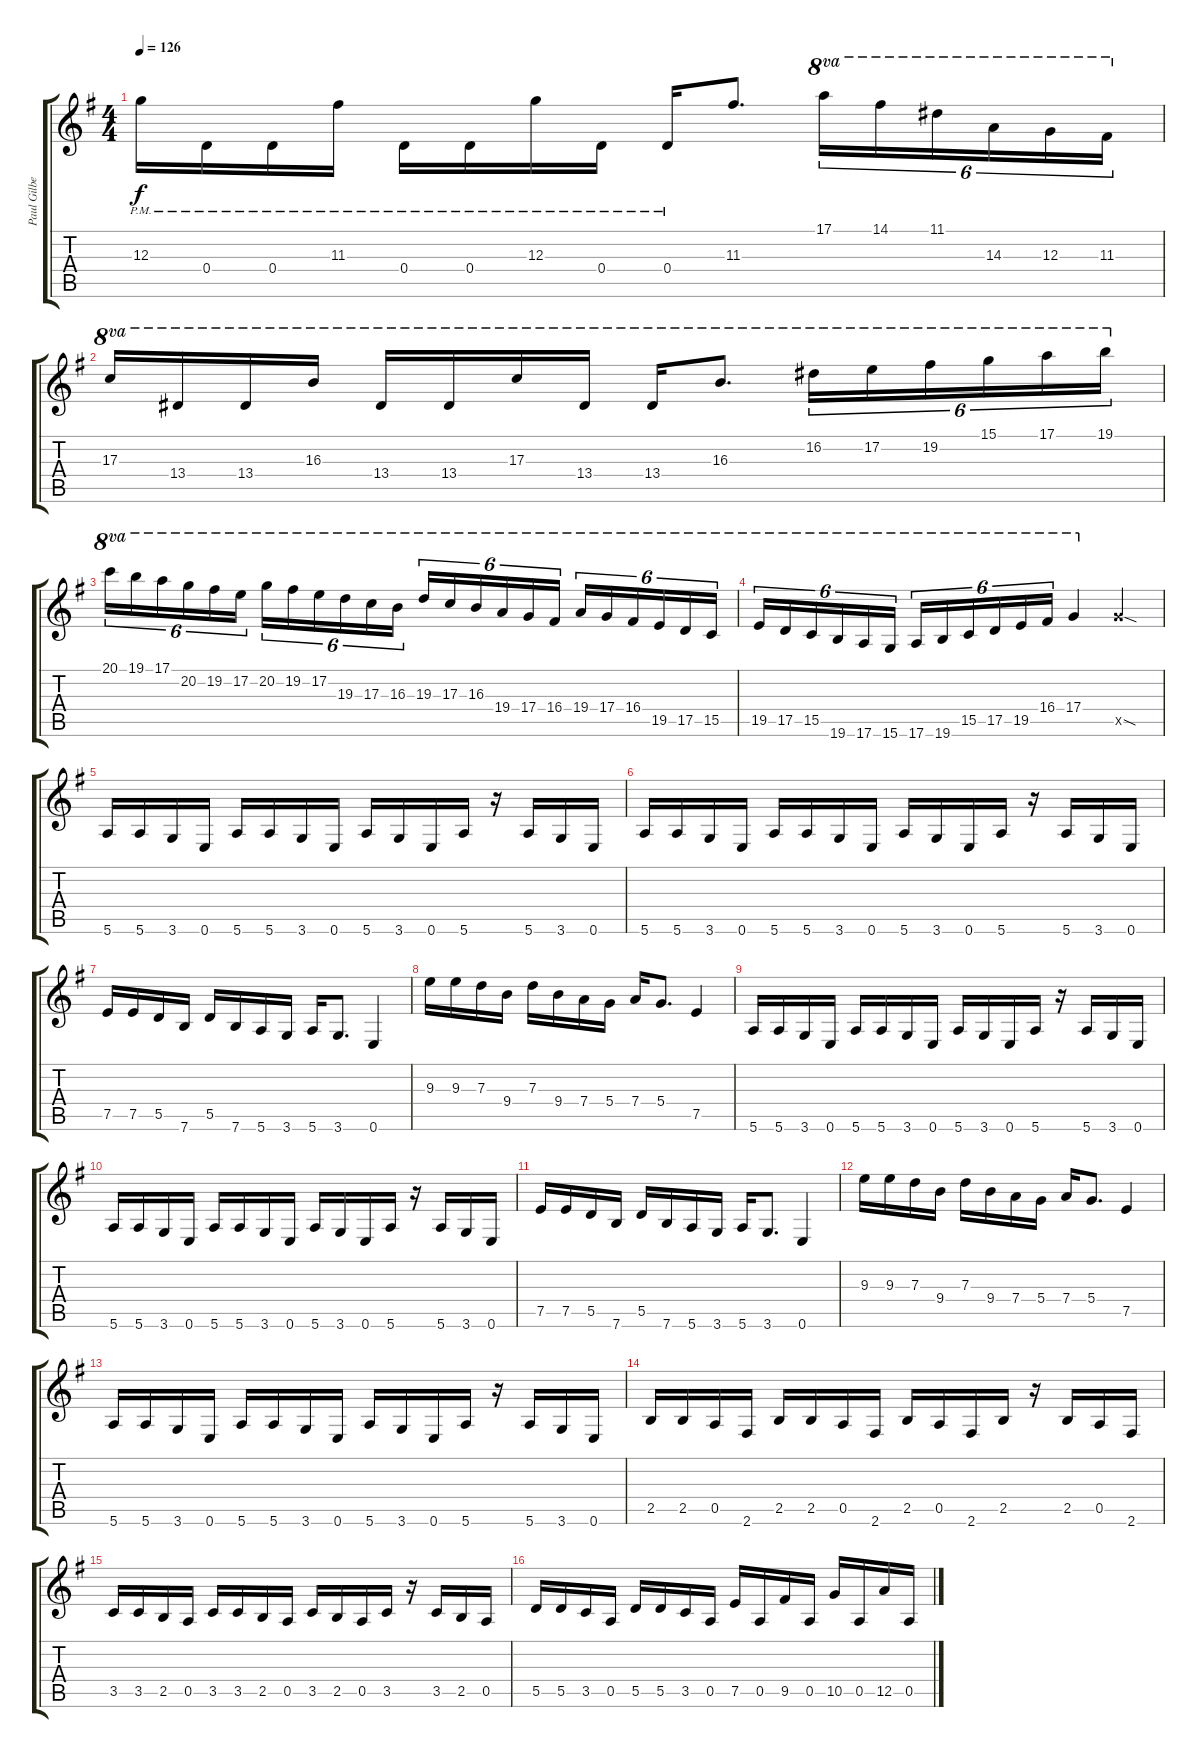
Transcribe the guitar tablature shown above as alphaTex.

\track ("Paul Gilbert" "Paul Gilbe") {instrument distortionguitar}
\staff {score tabs}
\tuning (E4 B3 G3 D3 A2 E2) {hide}
\ts (4 4)
\tempo 126
\clef g2
\ks g
12.3{pm}.16{dy f} 0.4{pm}.16 0.4{pm}.16 11.3{pm}.16 0.4{pm}.16 0.4{pm}.16 12.3{pm}.16 0.4{pm}.16 0.4{pm}.16 11.3.8{d} 17.1.16{tu (6 4) ot 8va} 14.1.16{tu (6 4) ot 8va} 11.1.16{tu (6 4) ot 8va} 14.3.16{tu (6 4) ot 8va} 12.3.16{tu (6 4) ot 8va} 11.3.16{tu (6 4) ot 8va} |
17.3.16{ot 8va} 13.4.16{ot 8va} 13.4.16{ot 8va} 16.3.16{ot 8va} 13.4.16{ot 8va} 13.4.16{ot 8va} 17.3.16{ot 8va} 13.4.16{ot 8va} 13.4.16{ot 8va} 16.3.8{d ot 8va} 16.2.16{tu (6 4) ot 8va} 17.2.16{tu (6 4) ot 8va} 19.2.16{tu (6 4) ot 8va} 15.1.16{tu (6 4) ot 8va} 17.1.16{tu (6 4) ot 8va} 19.1.16{tu (6 4) ot 8va} |
20.1.16{tu (6 4) ot 8va} 19.1.16{tu (6 4) ot 8va} 17.1.16{tu (6 4) ot 8va} 20.2.16{tu (6 4) ot 8va} 19.2.16{tu (6 4) ot 8va} 17.2.16{tu (6 4) ot 8va} 20.2.16{tu (6 4) ot 8va} 19.2.16{tu (6 4) ot 8va} 17.2.16{tu (6 4) ot 8va} 19.3.16{tu (6 4) ot 8va} 17.3.16{tu (6 4) ot 8va} 16.3.16{tu (6 4) ot 8va} 19.3.16{tu (6 4) ot 8va} 17.3.16{tu (6 4) ot 8va} 16.3.16{tu (6 4) ot 8va} 19.4.16{tu (6 4) ot 8va} 17.4.16{tu (6 4) ot 8va} 16.4.16{tu (6 4) ot 8va} 19.4.16{tu (6 4) ot 8va} 17.4.16{tu (6 4) ot 8va} 16.4.16{tu (6 4) ot 8va} 19.5.16{tu (6 4) ot 8va} 17.5.16{tu (6 4) ot 8va} 15.5.16{tu (6 4) ot 8va} |
19.5.16{tu (6 4) ot 8va} 17.5.16{tu (6 4) ot 8va} 15.5.16{tu (6 4) ot 8va} 19.6.16{tu (6 4) ot 8va} 17.6.16{tu (6 4) ot 8va} 15.6.16{tu (6 4) ot 8va} 17.6.16{tu (6 4) ot 8va} 19.6.16{tu (6 4) ot 8va} 15.5.16{tu (6 4) ot 8va} 17.5.16{tu (6 4) ot 8va} 19.5.16{tu (6 4) ot 8va} 16.4.16{tu (6 4) ot 8va} 17.4.4{ot 8va} 10.5{sod x}.4 |
5.6.16 5.6.16 3.6.16 0.6.16 5.6.16 5.6.16 3.6.16 0.6.16 5.6.16 3.6.16 0.6.16 5.6.16 r.16 5.6.16 3.6.16 0.6.16 |
5.6.16 5.6.16 3.6.16 0.6.16 5.6.16 5.6.16 3.6.16 0.6.16 5.6.16 3.6.16 0.6.16 5.6.16 r.16 5.6.16 3.6.16 0.6.16 |
7.5.16 7.5.16 5.5.16 7.6.16 5.5.16 7.6.16 5.6.16 3.6.16 5.6.16 3.6.8{d} 0.6.4 |
9.3.16 9.3.16 7.3.16 9.4.16 7.3.16 9.4.16 7.4.16 5.4.16 7.4.16 5.4.8{d} 7.5.4 |
5.6.16 5.6.16 3.6.16 0.6.16 5.6.16 5.6.16 3.6.16 0.6.16 5.6.16 3.6.16 0.6.16 5.6.16 r.16 5.6.16 3.6.16 0.6.16 |
5.6.16 5.6.16 3.6.16 0.6.16 5.6.16 5.6.16 3.6.16 0.6.16 5.6.16 3.6.16 0.6.16 5.6.16 r.16 5.6.16 3.6.16 0.6.16 |
7.5.16 7.5.16 5.5.16 7.6.16 5.5.16 7.6.16 5.6.16 3.6.16 5.6.16 3.6.8{d} 0.6.4 |
9.3.16 9.3.16 7.3.16 9.4.16 7.3.16 9.4.16 7.4.16 5.4.16 7.4.16 5.4.8{d} 7.5.4 |
5.6.16 5.6.16 3.6.16 0.6.16 5.6.16 5.6.16 3.6.16 0.6.16 5.6.16 3.6.16 0.6.16 5.6.16 r.16 5.6.16 3.6.16 0.6.16 |
2.5.16 2.5.16 0.5.16 2.6.16 2.5.16 2.5.16 0.5.16 2.6.16 2.5.16 0.5.16 2.6.16 2.5.16 r.16 2.5.16 0.5.16 2.6.16 |
3.5.16 3.5.16 2.5.16 0.5.16 3.5.16 3.5.16 2.5.16 0.5.16 3.5.16 2.5.16 0.5.16 3.5.16 r.16 3.5.16 2.5.16 0.5.16 |
5.5.16 5.5.16 3.5.16 0.5.16 5.5.16 5.5.16 3.5.16 0.5.16 7.5.16 0.5.16 9.5.16 0.5.16 10.5.16 0.5.16 12.5.16 0.5.16
